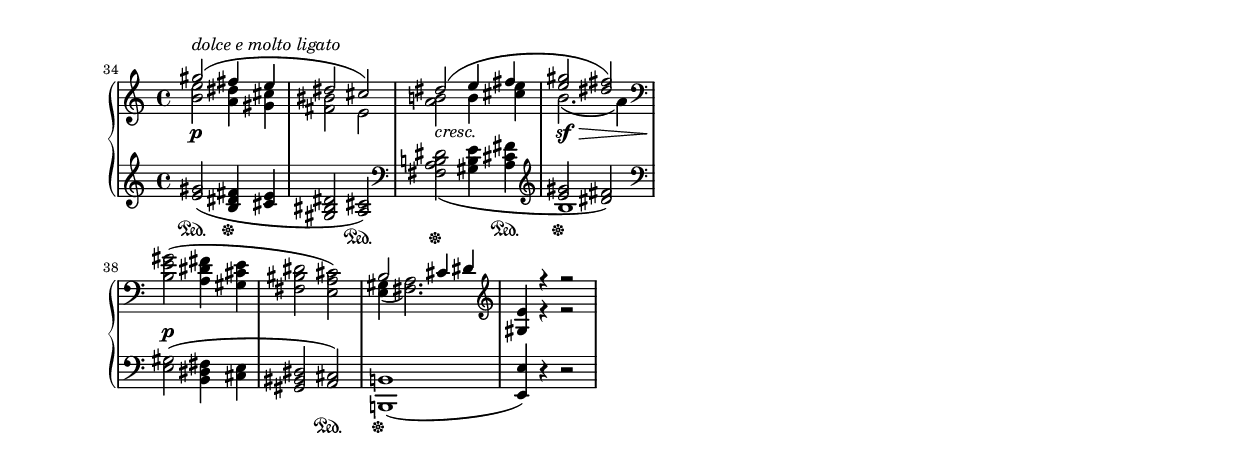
% DO NOT EDIT this file manually; it is automatically
% generated from Documentation/snippets/new
% Make any changes in Documentation/snippets/new/
% and then run scripts/auxiliar/makelsr.py
%
% This file is in the public domain.
%% Note: this file works from version 2.14.0
\version "2.14.0"
\include "english.ly"
#(set-global-staff-size 15)
\paper {
  ragged-right = ##t
  line-width = 17\cm
  indent = 0\cm
}

% NR 1.1 Pitches

\header {
  lsrtags = "headwords"
  texidoc = ""
  doctitle = "headword"
} % begin verbatim



% L. v. Beethoven
% Piano sonata 21 - Dem Grafen von Waldstein Gewidmet
% chorale at measures 34 - 40+

\new PianoStaff <<

  % RH Staff
  \new Staff <<

    % RH Voice 1
    \new Voice {
      \set Score.currentBarNumber = #34
      \voiceOne
      gs''2 ( ^ \markup \italic { dolce e molto ligato }
      fs''4
      e''4
      |
      ds''2
      cs''2 )
      |
      ds''2 (
      e''4
      fs''4
      |
      <gs'' e''>2
      <fs'' ds''>2 )
      |
      \oneVoice
      \clef bass
      <gs' e' b>2 (
      <fs' ds' a>4
      <e' cs' gs>4
      |
      <ds' bs fs>2
      <cs' a e>2 )
      |
      \voiceOne
      b2 %(
      cs'4
      ds'4
      |
      \clef treble
      <e' gs>4 %)
      r4 r2
    }

    % RH Voice 2
    \new Voice {
      \voiceTwo
      \override Staff.DynamicLineSpanner #'staff-padding = #2.5
      <e'' b'>2 \p
      <ds'' a'>4
      <cs'' gs'>4
      |
      <bs' fs'>2
      e'2
      |
      \once \override TextScript #'staff-padding = #2.5
      <b'! a'>2 _ \markup \italic { cresc. }
      b'4
      <e'' cs''>4
      |
      b'2. ( \sf \>
      a'4 )
      \clef bass
      | \break
      s1 \p
      |
      s1
      |
      <gs e>4 (
      <a fs>2. )
      |
      s4
      r4 r2
    }

  >>

  % LH Staff
  \new Staff {
    \override Staff.SustainPedalLineSpanner #'staff-padding = #5
    <gs' e'>2 ( \sustainOn
    <fs' ds' b>4 \sustainOff
    <e' cs'>4
    |
    <ds' bs gs>2
    <cs' a>2 ) \sustainOn
    |
    \clef bass
    \slurDown
    <ds' b! a fs>2 ( \sustainOff
    <e' b gs>4
    <fs' cs' a>4 \sustainOn
    |
    \clef treble
    \voiceOne
    <<
      {
        <gs' e'>2
        <fs' ds'>2 )
      }
      \new Voice {
        \voiceTwo
        b1 \sustainOff
      }
    >>
    \oneVoice
    |
    %\break
    \clef bass
    <gs e>2 (
    <fs ds b,>4
    <e cs>4
    |
    <ds bs, gs,>2
    <cs a,>2 ) \sustainOn
    |
    <b,! b,,!>1 ( \sustainOff
    |
    <e e,>4 )
    r4 r2
  }

>>
